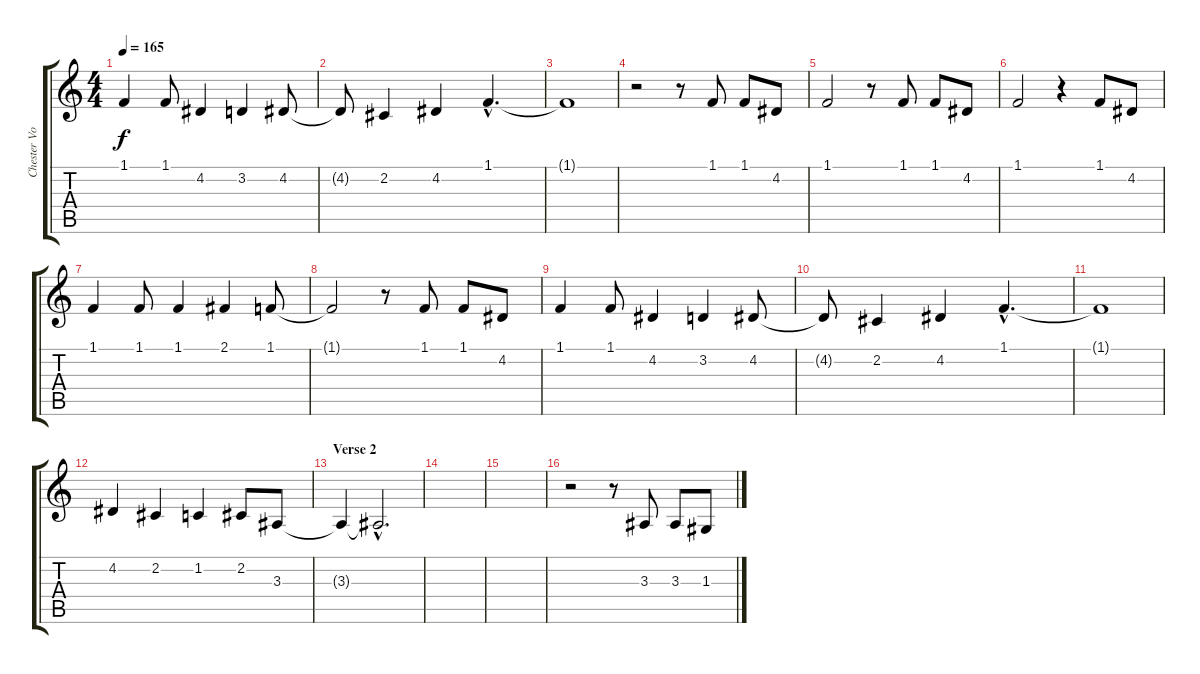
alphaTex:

\track ("Chester Voice" "Chester Vo") {instrument cello}
\staff {score tabs}
\tuning (E4 B3 G3 D3 A2 E2) {hide}
\ts (4 4)
\tempo 165
\clef g2
\ks c
1.1.4{dy f} 1.1.8 4.2.4 3.2.4 4.2.8 |
4.2{t}.8 2.2.4 4.2.4 1.1{hac}.4{d} |
1.1{t}.1 |
r.2 r.8 1.1.8 1.1.8 4.2.8 |
1.1.2 r.8 1.1.8 1.1.8 4.2.8 |
1.1.2 r.4 1.1.8 4.2.8 |
1.1.4 1.1.8 1.1.4 2.1.4 1.1.8 |
1.1{t}.2 r.8 1.1.8 1.1.8 4.2.8 |
1.1.4 1.1.8 4.2.4 3.2.4 4.2.8 |
4.2{t}.8 2.2.4 4.2.4 1.1{hac}.4{d} |
1.1{t}.1 |
4.2.4 2.2.4 1.2.4 2.2.8 3.3.8 |
\section ("" "Verse 2")
3.3{t}.4 3.3{hac t}.2{d} |
|
|
r.2 r.8 3.3.8 3.3.8 1.3.8
